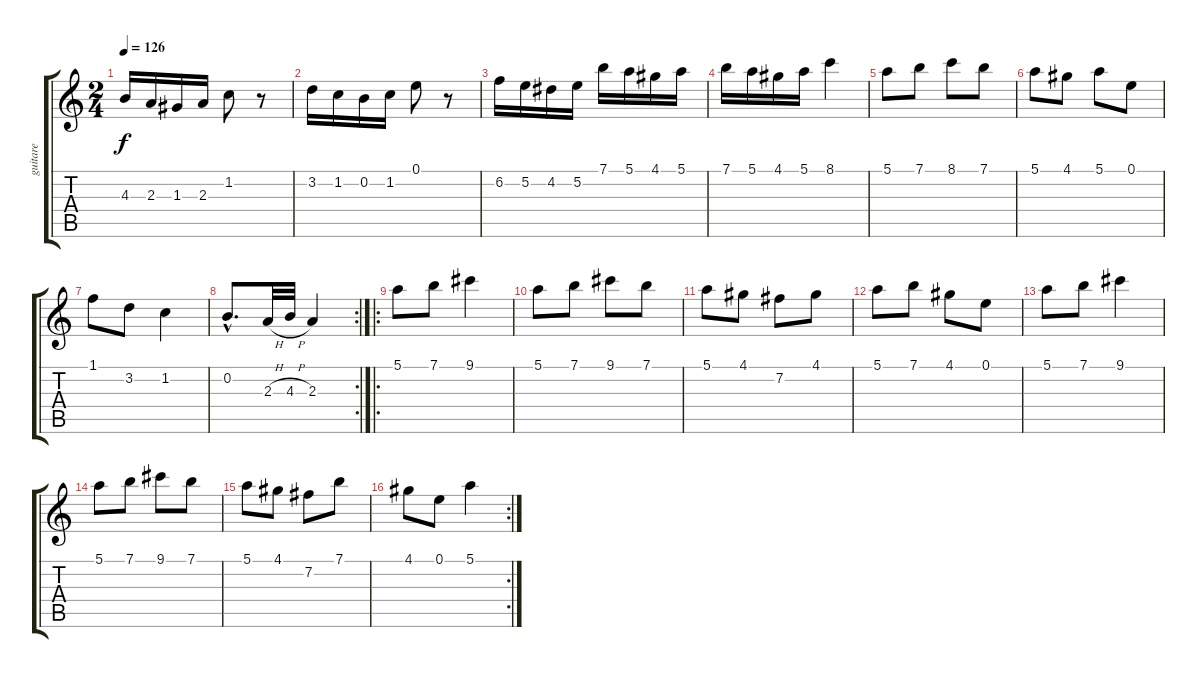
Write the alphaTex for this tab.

\track ("guitare" "guitare") {instrument distortionguitar}
\staff {score tabs}
\tuning (E4 B3 G3 D3 A2 E2) {hide}
\ts (2 4)
\tempo 126
\clef g2
\ks c
4.3.16{dy f} 2.3.16 1.3.16 2.3.16 1.2.8 r.8 |
3.2.16 1.2.16 0.2.16 1.2.16 0.1.8 r.8 |
6.2.16 5.2.16 4.2.16 5.2.16 7.1.16 5.1.16 4.1.16 5.1.16 |
7.1.16 5.1.16 4.1.16 5.1.16 8.1.4 |
5.1.8 7.1.8 8.1.8 7.1.8 |
5.1.8 4.1.8 5.1.8 0.1.8 |
1.1.8 3.2.8 1.2.4 |
\rc 2
0.2{hac}.8{d} 2.3{h}.32 4.3{h}.32 2.3.4 |
\ro
5.1.8 7.1.8 9.1.4 |
5.1.8 7.1.8 9.1.8 7.1.8 |
5.1.8 4.1.8 7.2.8 4.1.8 |
5.1.8 7.1.8 4.1.8 0.1.8 |
5.1.8 7.1.8 9.1.4 |
5.1.8 7.1.8 9.1.8 7.1.8 |
5.1.8 4.1.8 7.2.8 7.1.8 |
\rc 2
4.1.8 0.1.8 5.1.4
